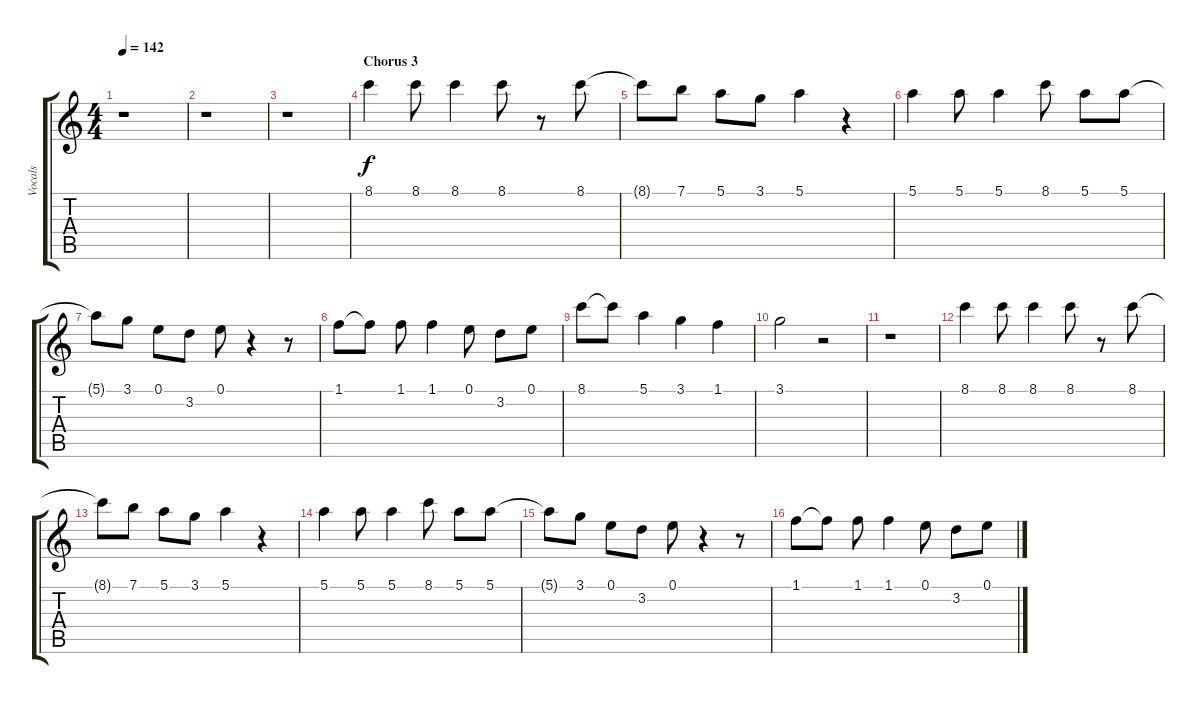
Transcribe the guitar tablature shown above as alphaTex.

\track ("Vocals" "Vocals") {instrument electricguitarmuted}
\staff {score tabs}
\tuning (E4 B3 G3 D3 A2 E2) {hide}
\ts (4 4)
\tempo 142
\clef g2
\ks c
r.1{dy f} |
r.1 |
r.1 |
\section ("" "Chorus 3")
8.1.4 8.1.8 8.1.4 8.1.8 r.8 8.1.8 |
8.1{t}.8 7.1.8 5.1.8 3.1.8 5.1.4 r.4 |
5.1.4 5.1.8 5.1.4 8.1.8 5.1.8 5.1.8 |
5.1{t}.8 3.1.8 0.1.8 3.2.8 0.1.8 r.4 r.8 |
1.1.8 1.1{t}.8 1.1.8 1.1.4 0.1.8 3.2.8 0.1.8 |
8.1.8 8.1{t}.8 5.1.4 3.1.4 1.1.4 |
3.1.2 r.2 |
r.1 |
\section ("" "")
8.1.4 8.1.8 8.1.4 8.1.8 r.8 8.1.8 |
8.1{t}.8 7.1.8 5.1.8 3.1.8 5.1.4 r.4 |
5.1.4 5.1.8 5.1.4 8.1.8 5.1.8 5.1.8 |
5.1{t}.8 3.1.8 0.1.8 3.2.8 0.1.8 r.4 r.8 |
1.1.8 1.1{t}.8 1.1.8 1.1.4 0.1.8 3.2.8 0.1.8
